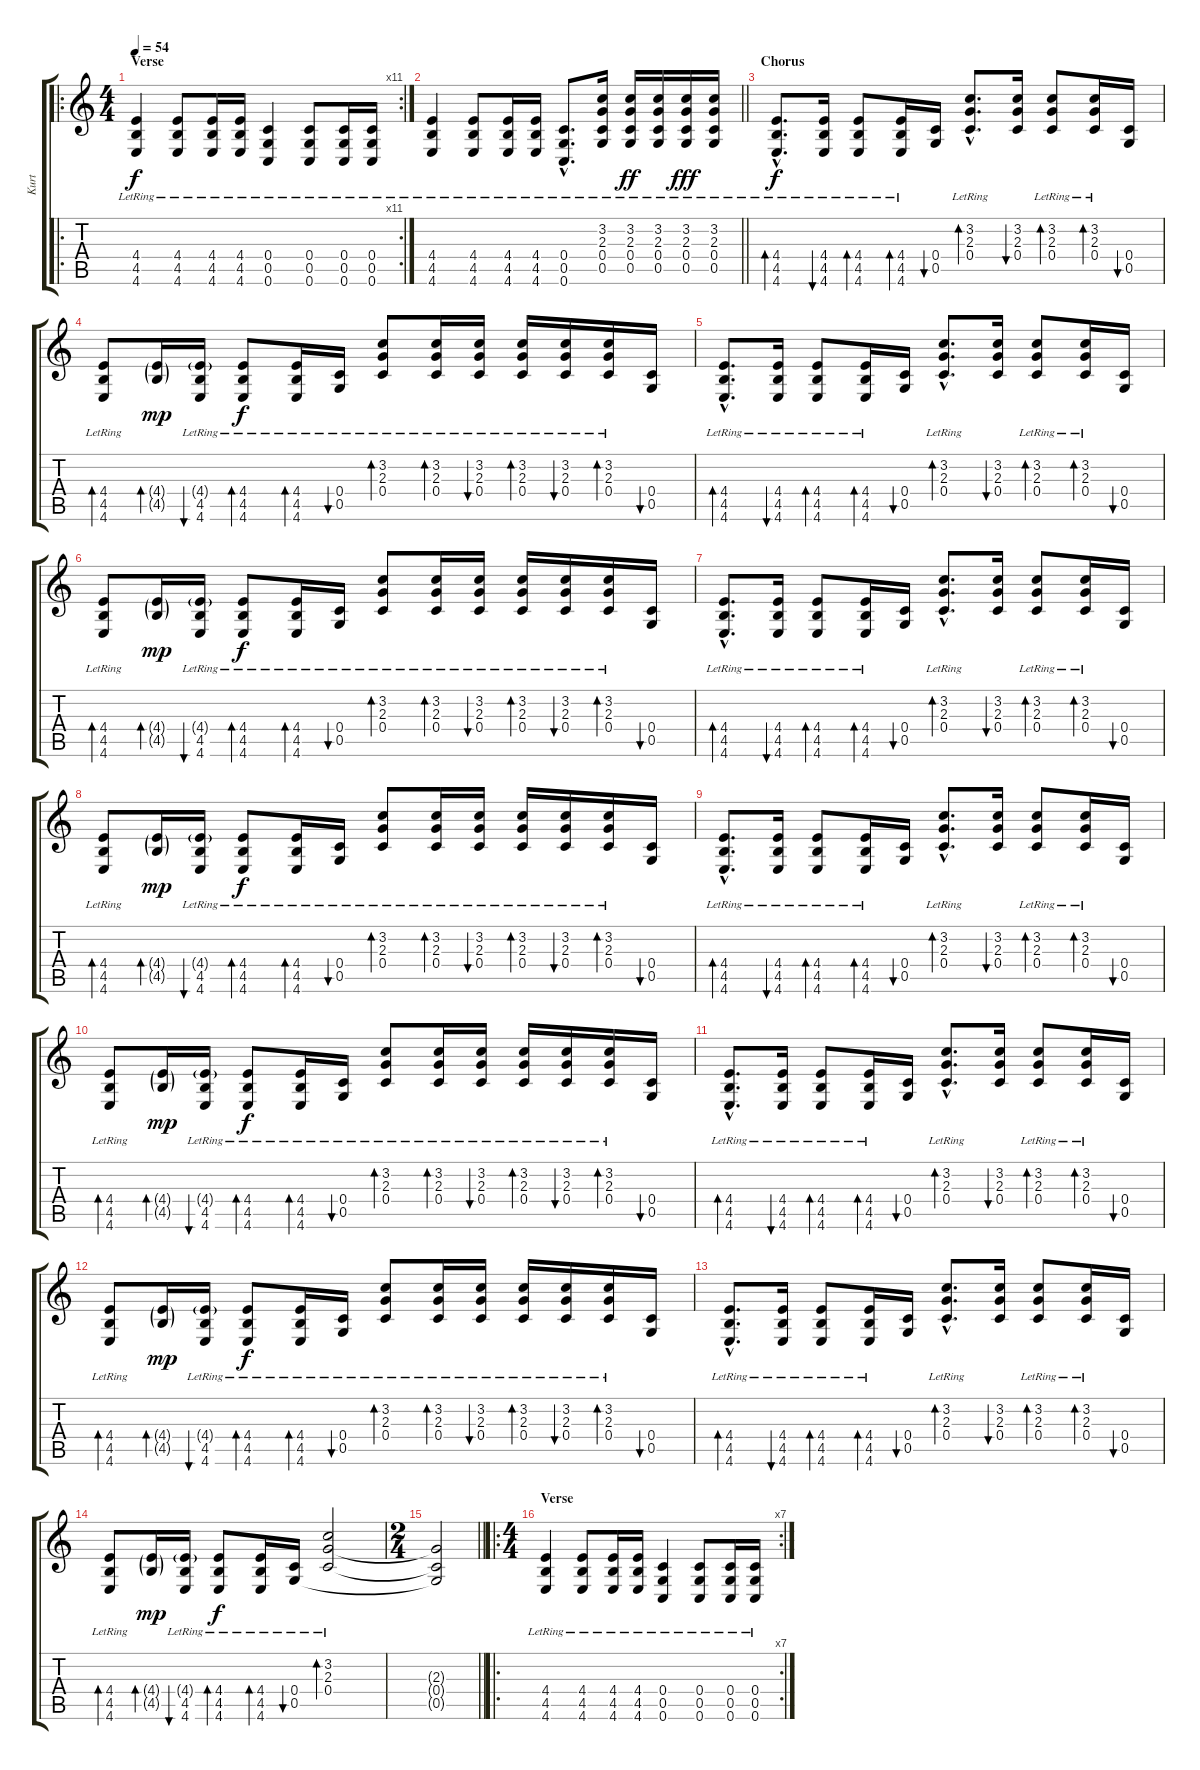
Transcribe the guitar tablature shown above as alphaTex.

\track ("Kurt" "Kurt") {instrument acousticguitarsteel}
\staff {score tabs}
\tuning (D4 A3 F3 C3 G2 C2) {hide}
\ro
\rc 11
\ts (4 4)
\section ("" "Verse")
\tempo 54
\clef g2
\ks c
(4.4{lr} 4.5{lr} 4.6{lr}).4{dy f instrument acousticguitarsteel} (4.4{lr} 4.5{lr} 4.6{lr}).8 (4.4{lr} 4.5{lr} 4.6{lr}).16 (4.4{lr} 4.5{lr} 4.6{lr}).16 (0.4{lr} 0.5{lr} 0.6{lr}).4 (0.4{lr} 0.5{lr} 0.6).8 (0.4{lr} 0.5{lr} 0.6{lr}).16 (0.4{lr} 0.5{lr} 0.6).16 |
\barLineRight lightlight
(4.4{lr} 4.5{lr} 4.6{lr}).4 (4.4{lr} 4.5{lr} 4.6{lr}).8 (4.4{lr} 4.5{lr} 4.6{lr}).16 (4.4{lr} 4.5{lr} 4.6{lr}).16 (0.4{hac lr} 0.5{hac lr} 0.6{hac lr}).8{d} (3.2 2.3 0.4{lr} 0.5{lr}).16 (3.2 2.3 0.4{lr} 0.5{lr}).16{dy ff} (3.2 2.3 0.4{lr} 0.5{lr}).16 (3.2 2.3 0.4{lr} 0.5{lr}).16{dy fff} (3.2 2.3 0.4{lr} 0.5{lr}).16 |
\section ("" "Chorus")
(4.4{hac lr} 4.5{hac lr} 4.6{hac lr}).8{d bd 60 dy f} (4.4{lr} 4.5{lr} 4.6{lr}).16{bu 60} (4.4 4.5{lr} 4.6{lr}).8{bd 60} (4.4{lr} 4.5{lr} 4.6{lr}).16{bd 60} (0.4 0.5).16{bu 60} (3.2{hac} 2.3{hac lr} 0.4{hac lr}).8{d bd 60} (3.2 2.3 0.4).16{bu 60} (3.2 2.3{lr} 0.4{lr}).8{bd 60} (3.2 2.3 0.4{lr}).16{bd 60} (0.4 0.5).16{bu 60} |
(4.4{lr} 4.5{lr} 4.6{lr}).8{bd 60} (4.4{g} 4.5{g}).16{bd 60 dy mp} (4.4{g lr} 4.5 4.6).16{bu 60} (4.4{lr} 4.5{lr} 4.6{lr}).8{bd 60 dy f} (4.4{lr} 4.5{lr} 4.6{lr}).16{bd 60} (0.4{lr} 0.5{lr}).16{bu 60} (3.2 2.3{lr} 0.4{lr}).8{bd 60} (3.2 2.3{lr} 0.4{lr}).16{bd 60} (3.2 2.3{lr} 0.4{lr}).16{bu 60} (3.2 2.3{lr} 0.4{lr}).16{bd 60} (3.2 2.3{lr} 0.4{lr}).16{bu 60} (3.2 2.3{lr} 0.4{lr}).16{bd 60} (0.4 0.5).16{bu 60} |
(4.4{hac lr} 4.5{hac lr} 4.6{hac lr}).8{d bd 60} (4.4{lr} 4.5{lr} 4.6{lr}).16{bu 60} (4.4 4.5{lr} 4.6{lr}).8{bd 60} (4.4{lr} 4.5{lr} 4.6{lr}).16{bd 60} (0.4 0.5).16{bu 60} (3.2{hac} 2.3{hac lr} 0.4{hac lr}).8{d bd 60} (3.2 2.3 0.4).16{bu 60} (3.2 2.3{lr} 0.4{lr}).8{bd 60} (3.2 2.3 0.4{lr}).16{bd 60} (0.4 0.5).16{bu 60} |
(4.4{lr} 4.5{lr} 4.6{lr}).8{bd 60} (4.4{g} 4.5{g}).16{bd 60 dy mp} (4.4{g lr} 4.5 4.6).16{bu 60} (4.4{lr} 4.5{lr} 4.6{lr}).8{bd 60 dy f} (4.4{lr} 4.5{lr} 4.6{lr}).16{bd 60} (0.4{lr} 0.5{lr}).16{bu 60} (3.2 2.3{lr} 0.4{lr}).8{bd 60} (3.2 2.3{lr} 0.4{lr}).16{bd 60} (3.2 2.3{lr} 0.4{lr}).16{bu 60} (3.2 2.3{lr} 0.4{lr}).16{bd 60} (3.2 2.3{lr} 0.4{lr}).16{bu 60} (3.2 2.3{lr} 0.4{lr}).16{bd 60} (0.4 0.5).16{bu 60} |
(4.4{hac lr} 4.5{hac lr} 4.6{hac lr}).8{d bd 60} (4.4{lr} 4.5{lr} 4.6{lr}).16{bu 60} (4.4 4.5{lr} 4.6{lr}).8{bd 60} (4.4{lr} 4.5{lr} 4.6{lr}).16{bd 60} (0.4 0.5).16{bu 60} (3.2{hac} 2.3{hac lr} 0.4{hac lr}).8{d bd 60} (3.2 2.3 0.4).16{bu 60} (3.2 2.3{lr} 0.4{lr}).8{bd 60} (3.2 2.3 0.4{lr}).16{bd 60} (0.4 0.5).16{bu 60} |
(4.4{lr} 4.5{lr} 4.6{lr}).8{bd 60} (4.4{g} 4.5{g}).16{bd 60 dy mp} (4.4{g lr} 4.5 4.6).16{bu 60} (4.4{lr} 4.5{lr} 4.6{lr}).8{bd 60 dy f} (4.4{lr} 4.5{lr} 4.6{lr}).16{bd 60} (0.4{lr} 0.5{lr}).16{bu 60} (3.2 2.3{lr} 0.4{lr}).8{bd 60} (3.2 2.3{lr} 0.4{lr}).16{bd 60} (3.2 2.3{lr} 0.4{lr}).16{bu 60} (3.2 2.3{lr} 0.4{lr}).16{bd 60} (3.2 2.3{lr} 0.4{lr}).16{bu 60} (3.2 2.3{lr} 0.4{lr}).16{bd 60} (0.4 0.5).16{bu 60} |
(4.4{hac lr} 4.5{hac lr} 4.6{hac lr}).8{d bd 60} (4.4{lr} 4.5{lr} 4.6{lr}).16{bu 60} (4.4 4.5{lr} 4.6{lr}).8{bd 60} (4.4{lr} 4.5{lr} 4.6{lr}).16{bd 60} (0.4 0.5).16{bu 60} (3.2{hac} 2.3{hac lr} 0.4{hac lr}).8{d bd 60} (3.2 2.3 0.4).16{bu 60} (3.2 2.3{lr} 0.4{lr}).8{bd 60} (3.2 2.3 0.4{lr}).16{bd 60} (0.4 0.5).16{bu 60} |
(4.4{lr} 4.5{lr} 4.6{lr}).8{bd 60} (4.4{g} 4.5{g}).16{bd 60 dy mp} (4.4{g lr} 4.5 4.6).16{bu 60} (4.4{lr} 4.5{lr} 4.6{lr}).8{bd 60 dy f} (4.4{lr} 4.5{lr} 4.6{lr}).16{bd 60} (0.4{lr} 0.5{lr}).16{bu 60} (3.2 2.3{lr} 0.4{lr}).8{bd 60} (3.2 2.3{lr} 0.4{lr}).16{bd 60} (3.2 2.3{lr} 0.4{lr}).16{bu 60} (3.2 2.3{lr} 0.4{lr}).16{bd 60} (3.2 2.3{lr} 0.4{lr}).16{bu 60} (3.2 2.3{lr} 0.4{lr}).16{bd 60} (0.4 0.5).16{bu 60} |
(4.4{hac lr} 4.5{hac lr} 4.6{hac lr}).8{d bd 60} (4.4{lr} 4.5{lr} 4.6{lr}).16{bu 60} (4.4 4.5{lr} 4.6{lr}).8{bd 60} (4.4{lr} 4.5{lr} 4.6{lr}).16{bd 60} (0.4 0.5).16{bu 60} (3.2{hac} 2.3{hac lr} 0.4{hac lr}).8{d bd 60} (3.2 2.3 0.4).16{bu 60} (3.2 2.3{lr} 0.4{lr}).8{bd 60} (3.2 2.3 0.4{lr}).16{bd 60} (0.4 0.5).16{bu 60} |
(4.4{lr} 4.5{lr} 4.6{lr}).8{bd 60} (4.4{g} 4.5{g}).16{bd 60 dy mp} (4.4{g lr} 4.5 4.6).16{bu 60} (4.4{lr} 4.5{lr} 4.6{lr}).8{bd 60 dy f} (4.4{lr} 4.5{lr} 4.6{lr}).16{bd 60} (0.4{lr} 0.5{lr}).16{bu 60} (3.2 2.3{lr} 0.4{lr}).8{bd 60} (3.2 2.3{lr} 0.4{lr}).16{bd 60} (3.2 2.3{lr} 0.4{lr}).16{bu 60} (3.2 2.3{lr} 0.4{lr}).16{bd 60} (3.2 2.3{lr} 0.4{lr}).16{bu 60} (3.2 2.3{lr} 0.4{lr}).16{bd 60} (0.4 0.5).16{bu 60} |
(4.4{hac lr} 4.5{hac lr} 4.6{hac lr}).8{d bd 60} (4.4{lr} 4.5{lr} 4.6{lr}).16{bu 60} (4.4 4.5{lr} 4.6{lr}).8{bd 60} (4.4{lr} 4.5{lr} 4.6{lr}).16{bd 60} (0.4 0.5).16{bu 60} (3.2{hac} 2.3{hac lr} 0.4{hac lr}).8{d bd 60} (3.2 2.3 0.4).16{bu 60} (3.2 2.3{lr} 0.4{lr}).8{bd 60} (3.2 2.3 0.4{lr}).16{bd 60} (0.4 0.5).16{bu 60} |
(4.4{lr} 4.5{lr} 4.6{lr}).8{bd 60} (4.4{g} 4.5{g}).16{bd 60 dy mp} (4.4{g lr} 4.5 4.6).16{bu 60} (4.4{lr} 4.5{lr} 4.6{lr}).8{bd 60 dy f} (4.4{lr} 4.5{lr} 4.6{lr}).16{bd 60} (0.4{lr} 0.5{lr}).16{bu 60} (3.2 2.3{lr} 0.4{lr}).2{bd 60} |
\ts (2 4)
\barLineRight lightlight
(2.3{t} 0.4{t} 0.5{t}).2 |
\ro
\rc 7
\ts (4 4)
\section ("" "Verse")
(4.4{lr} 4.5{lr} 4.6{lr}).4 (4.4{lr} 4.5{lr} 4.6{lr}).8 (4.4{lr} 4.5{lr} 4.6{lr}).16 (4.4{lr} 4.5{lr} 4.6{lr}).16 (0.4{lr} 0.5{lr} 0.6{lr}).4 (0.4{lr} 0.5{lr} 0.6).8 (0.4{lr} 0.5{lr} 0.6{lr}).16 (0.4{lr} 0.5{lr} 0.6).16
